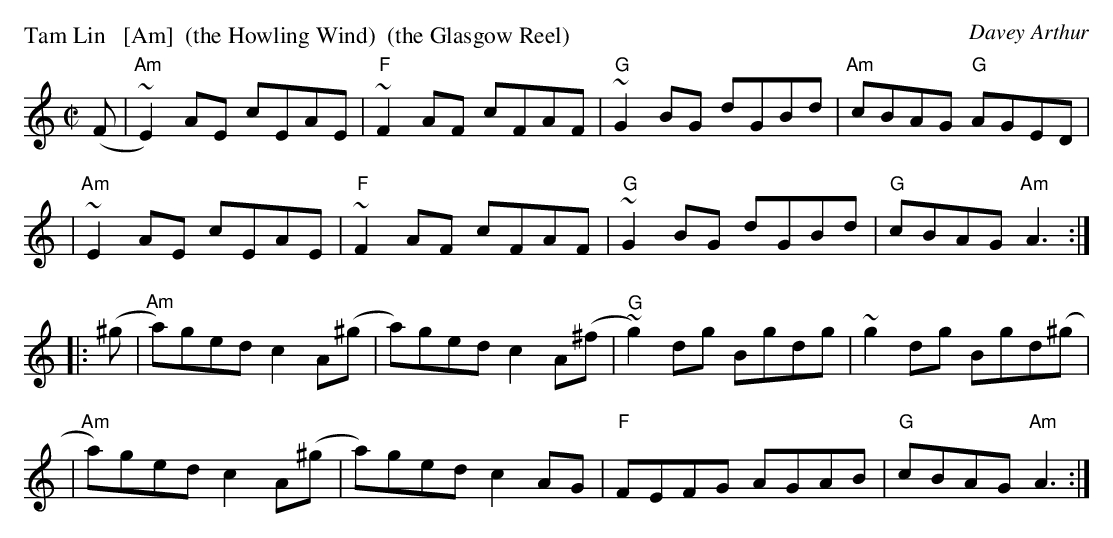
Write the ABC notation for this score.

X:1
P: Tam Lin   [Am]  (the Howling Wind)  (the Glasgow Reel)
C: Davey Arthur
M: C|
L: 1/8
K: Am
(F \
| "Am"~E2) AE cEAE | "F"~F2 AF cFAF | "G"~G2 BG dGBd | "Am"cBAG "G"AGED |
| "Am"~E2 AE cEAE | "F"~F2 AF cFAF | "G"~G2 BG dGBd | "G"cBAG "Am"A3 :|
|: (^g \
| "Am"a)ged c2A(^g | a)ged c2A(^f | "G"~g2)dg Bgdg | ~g2dg Bgd(^g |
| "Am"a)ged c2A(^g | a)ged c2AG | "F"FEFG AGAB | "G"cBAG "Am"A3 :|
